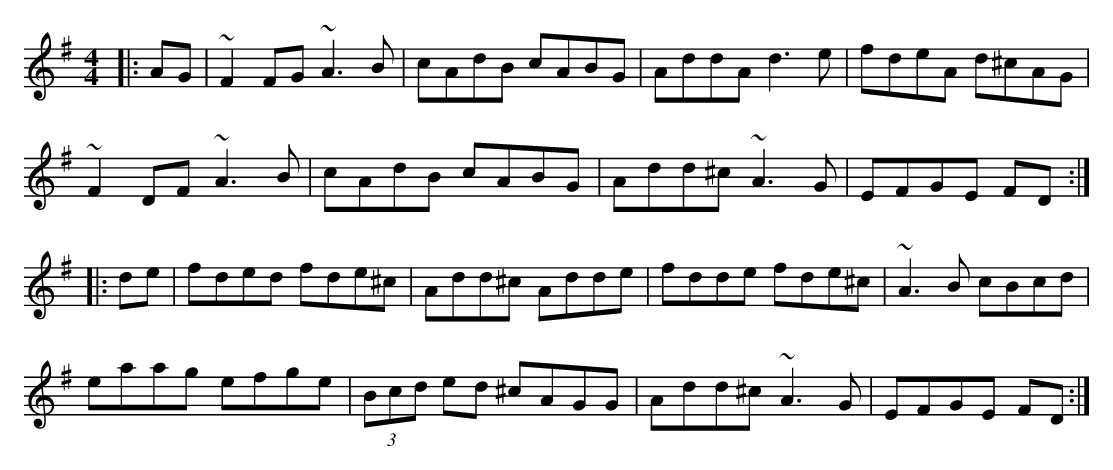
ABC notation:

X:1
M:4/4
K:Dmix
|:AG|~F2 FG ~A3B|cAdB cABG|AddA d3e|fdeA d^cAG|
~F2DF ~A3B|cAdB cABG|Add^c ~A3G|EFGE FD:|
|:de|fded fde^c|Add^c Adde|fdde fde^c|~A3B cBcd|
eaag efge|(3Bcd ed ^cAGG|Add^c~A3G|EFGE FD:|
